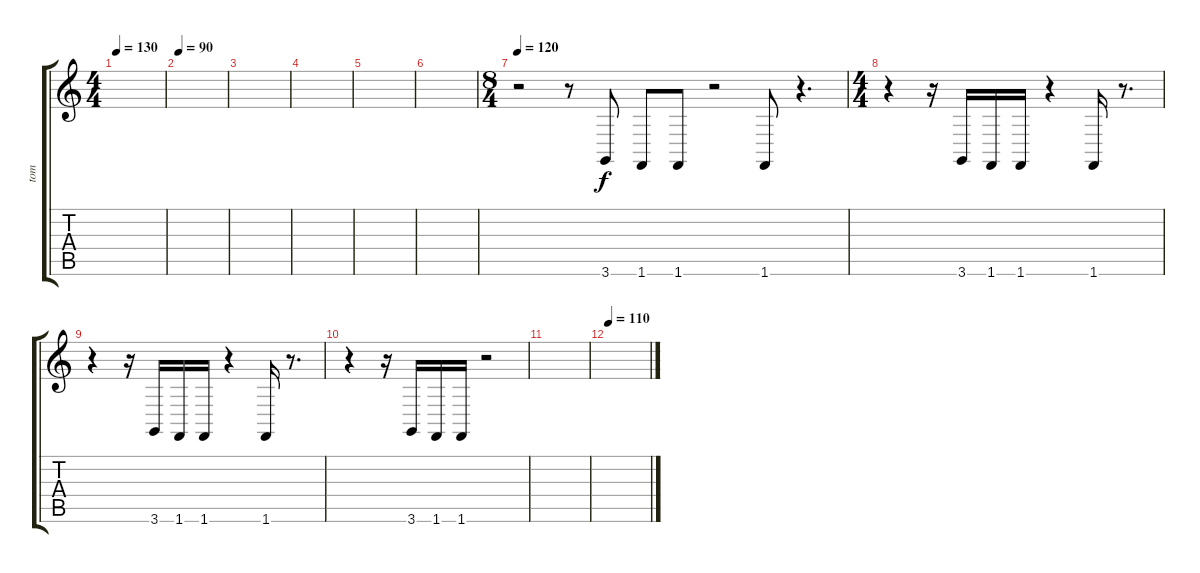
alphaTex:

\track ("tom" "tom") {instrument melodictom}
\staff {score tabs}
\tuning (E4 B3 G3 D3 A2 E2) {hide}
\ts (4 4)
\tempo 130
\clef g2
\ks c
|
\tempo 90
|
|
|
|
|
\ts (8 4)
\tempo 120
r.2 r.8 3.6.8 1.6.8 1.6.8 r.2 1.6.8 r.4{d} |
\ts (4 4)
r.4 r.16 3.6.16 1.6.16 1.6.16 r.4 1.6.16 r.8{d} |
r.4 r.16 3.6.16 1.6.16 1.6.16 r.4 1.6.16 r.8{d} |
r.4 r.16 3.6.16 1.6.16 1.6.16 r.2 |
|
\tempo 110
